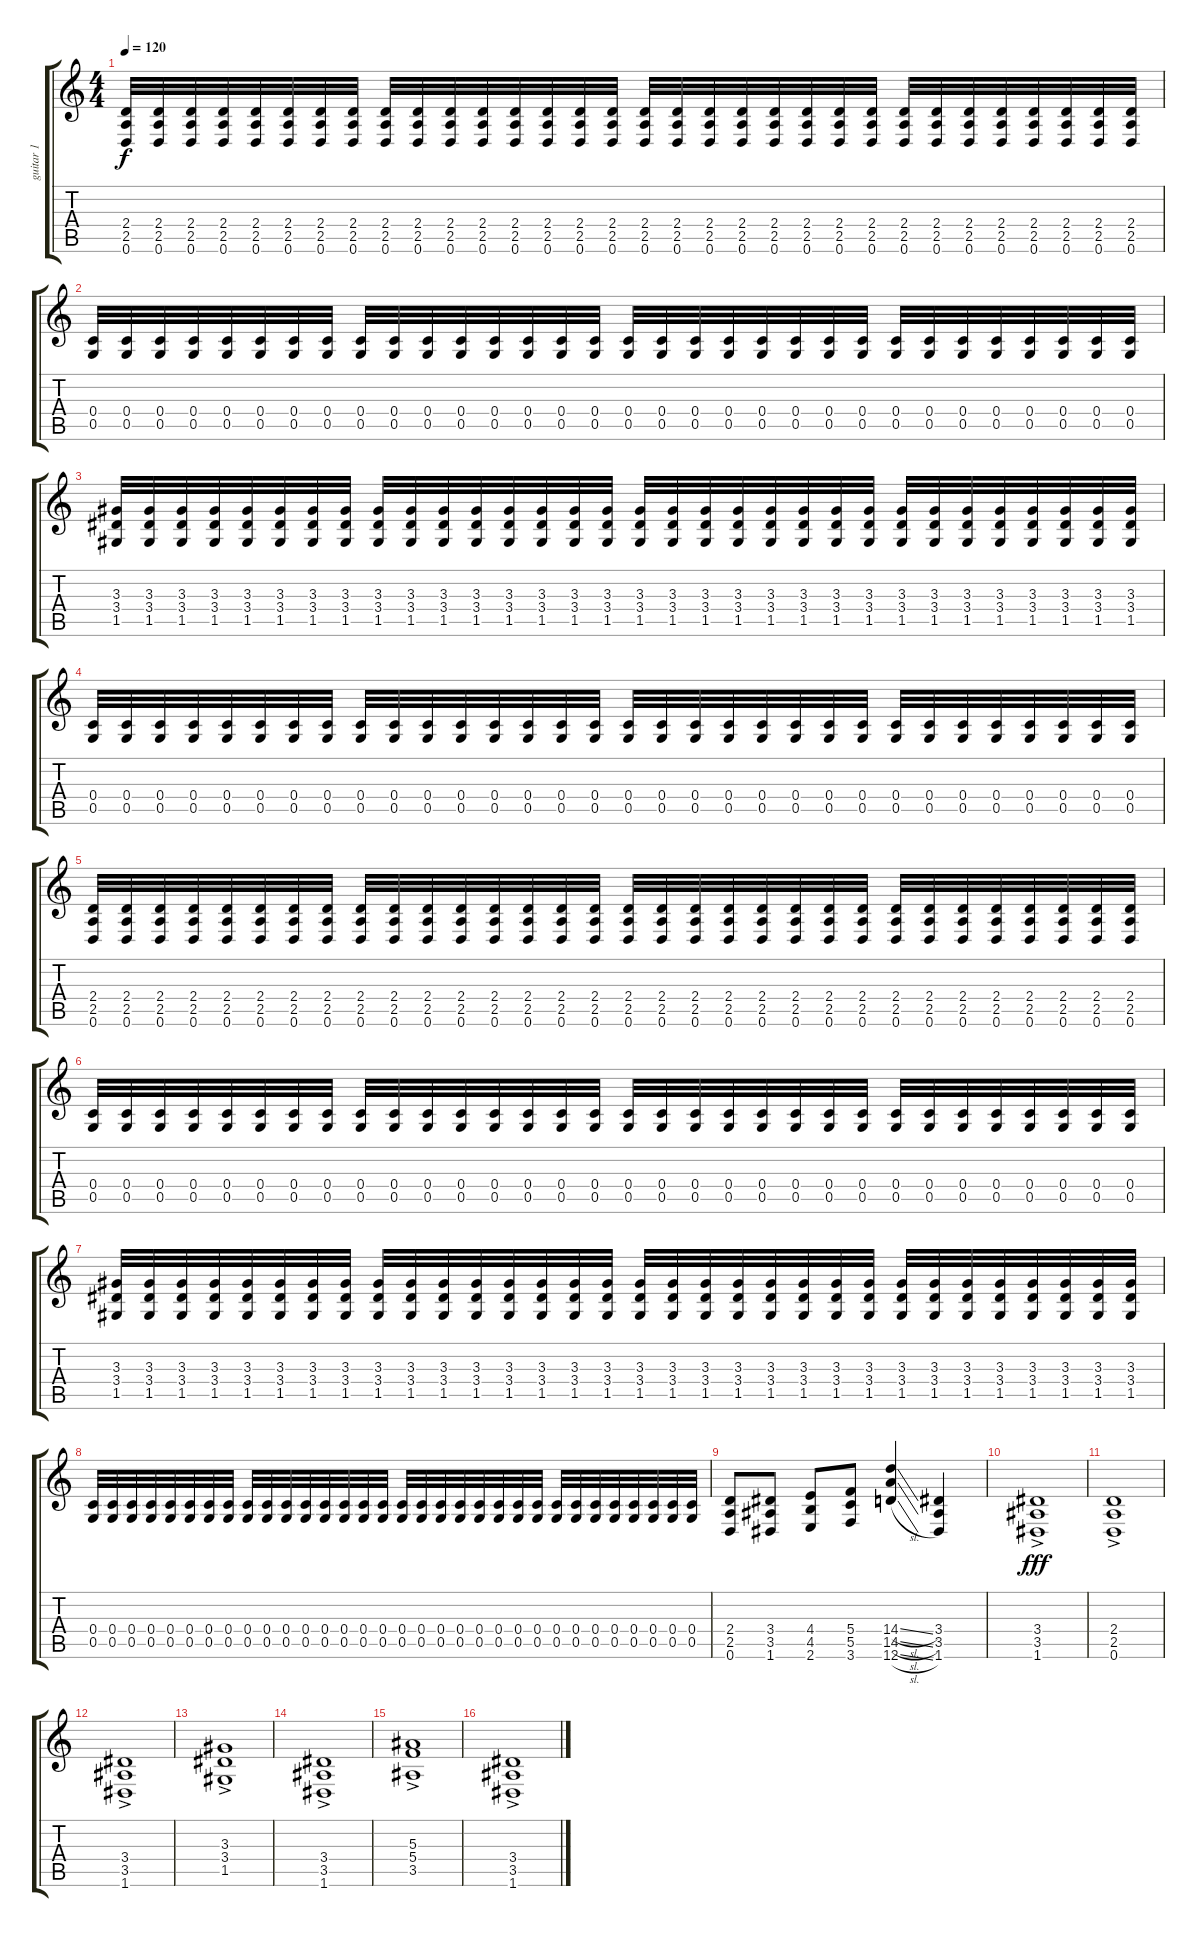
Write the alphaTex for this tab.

\track ("guitar 1" "guitar 1") {instrument distortionguitar}
\staff {score tabs}
\tuning (D4 A3 F3 C3 G2 D2) {hide}
\ts (4 4)
\tempo 120
\clef g2
\ks c
(2.4 2.5 0.6).32{dy f instrument distortionguitar} (2.4 2.5 0.6).32 (2.4 2.5 0.6).32 (2.4 2.5 0.6).32 (2.4 2.5 0.6).32 (2.4 2.5 0.6).32 (2.4 2.5 0.6).32 (2.4 2.5 0.6).32 (2.4 2.5 0.6).32 (2.4 2.5 0.6).32 (2.4 2.5 0.6).32 (2.4 2.5 0.6).32 (2.4 2.5 0.6).32 (2.4 2.5 0.6).32 (2.4 2.5 0.6).32 (2.4 2.5 0.6).32 (2.4 2.5 0.6).32 (2.4 2.5 0.6).32 (2.4 2.5 0.6).32 (2.4 2.5 0.6).32 (2.4 2.5 0.6).32 (2.4 2.5 0.6).32 (2.4 2.5 0.6).32 (2.4 2.5 0.6).32 (2.4 2.5 0.6).32 (2.4 2.5 0.6).32 (2.4 2.5 0.6).32 (2.4 2.5 0.6).32 (2.4 2.5 0.6).32 (2.4 2.5 0.6).32 (2.4 2.5 0.6).32 (2.4 2.5 0.6).32 |
(0.4 0.5).32 (0.4 0.5).32 (0.4 0.5).32 (0.4 0.5).32 (0.4 0.5).32 (0.4 0.5).32 (0.4 0.5).32 (0.4 0.5).32 (0.4 0.5).32 (0.4 0.5).32 (0.4 0.5).32 (0.4 0.5).32 (0.4 0.5).32 (0.4 0.5).32 (0.4 0.5).32 (0.4 0.5).32 (0.4 0.5).32 (0.4 0.5).32 (0.4 0.5).32 (0.4 0.5).32 (0.4 0.5).32 (0.4 0.5).32 (0.4 0.5).32 (0.4 0.5).32 (0.4 0.5).32 (0.4 0.5).32 (0.4 0.5).32 (0.4 0.5).32 (0.4 0.5).32 (0.4 0.5).32 (0.4 0.5).32 (0.4 0.5).32 |
(3.3 3.4 1.5).32 (3.3 3.4 1.5).32 (3.3 3.4 1.5).32 (3.3 3.4 1.5).32 (3.3 3.4 1.5).32 (3.3 3.4 1.5).32 (3.3 3.4 1.5).32 (3.3 3.4 1.5).32 (3.3 3.4 1.5).32 (3.3 3.4 1.5).32 (3.3 3.4 1.5).32 (3.3 3.4 1.5).32 (3.3 3.4 1.5).32 (3.3 3.4 1.5).32 (3.3 3.4 1.5).32 (3.3 3.4 1.5).32 (3.3 3.4 1.5).32 (3.3 3.4 1.5).32 (3.3 3.4 1.5).32 (3.3 3.4 1.5).32 (3.3 3.4 1.5).32 (3.3 3.4 1.5).32 (3.3 3.4 1.5).32 (3.3 3.4 1.5).32 (3.3 3.4 1.5).32 (3.3 3.4 1.5).32 (3.3 3.4 1.5).32 (3.3 3.4 1.5).32 (3.3 3.4 1.5).32 (3.3 3.4 1.5).32 (3.3 3.4 1.5).32 (3.3 3.4 1.5).32 |
(0.4 0.5).32 (0.4 0.5).32 (0.4 0.5).32 (0.4 0.5).32 (0.4 0.5).32 (0.4 0.5).32 (0.4 0.5).32 (0.4 0.5).32 (0.4 0.5).32 (0.4 0.5).32 (0.4 0.5).32 (0.4 0.5).32 (0.4 0.5).32 (0.4 0.5).32 (0.4 0.5).32 (0.4 0.5).32 (0.4 0.5).32 (0.4 0.5).32 (0.4 0.5).32 (0.4 0.5).32 (0.4 0.5).32 (0.4 0.5).32 (0.4 0.5).32 (0.4 0.5).32 (0.4 0.5).32 (0.4 0.5).32 (0.4 0.5).32 (0.4 0.5).32 (0.4 0.5).32 (0.4 0.5).32 (0.4 0.5).32 (0.4 0.5).32 |
(2.4 2.5 0.6).32 (2.4 2.5 0.6).32 (2.4 2.5 0.6).32 (2.4 2.5 0.6).32 (2.4 2.5 0.6).32 (2.4 2.5 0.6).32 (2.4 2.5 0.6).32 (2.4 2.5 0.6).32 (2.4 2.5 0.6).32 (2.4 2.5 0.6).32 (2.4 2.5 0.6).32 (2.4 2.5 0.6).32 (2.4 2.5 0.6).32 (2.4 2.5 0.6).32 (2.4 2.5 0.6).32 (2.4 2.5 0.6).32 (2.4 2.5 0.6).32 (2.4 2.5 0.6).32 (2.4 2.5 0.6).32 (2.4 2.5 0.6).32 (2.4 2.5 0.6).32 (2.4 2.5 0.6).32 (2.4 2.5 0.6).32 (2.4 2.5 0.6).32 (2.4 2.5 0.6).32 (2.4 2.5 0.6).32 (2.4 2.5 0.6).32 (2.4 2.5 0.6).32 (2.4 2.5 0.6).32 (2.4 2.5 0.6).32 (2.4 2.5 0.6).32 (2.4 2.5 0.6).32 |
(0.4 0.5).32 (0.4 0.5).32 (0.4 0.5).32 (0.4 0.5).32 (0.4 0.5).32 (0.4 0.5).32 (0.4 0.5).32 (0.4 0.5).32 (0.4 0.5).32 (0.4 0.5).32 (0.4 0.5).32 (0.4 0.5).32 (0.4 0.5).32 (0.4 0.5).32 (0.4 0.5).32 (0.4 0.5).32 (0.4 0.5).32 (0.4 0.5).32 (0.4 0.5).32 (0.4 0.5).32 (0.4 0.5).32 (0.4 0.5).32 (0.4 0.5).32 (0.4 0.5).32 (0.4 0.5).32 (0.4 0.5).32 (0.4 0.5).32 (0.4 0.5).32 (0.4 0.5).32 (0.4 0.5).32 (0.4 0.5).32 (0.4 0.5).32 |
(3.3 3.4 1.5).32 (3.3 3.4 1.5).32 (3.3 3.4 1.5).32 (3.3 3.4 1.5).32 (3.3 3.4 1.5).32 (3.3 3.4 1.5).32 (3.3 3.4 1.5).32 (3.3 3.4 1.5).32 (3.3 3.4 1.5).32 (3.3 3.4 1.5).32 (3.3 3.4 1.5).32 (3.3 3.4 1.5).32 (3.3 3.4 1.5).32 (3.3 3.4 1.5).32 (3.3 3.4 1.5).32 (3.3 3.4 1.5).32 (3.3 3.4 1.5).32 (3.3 3.4 1.5).32 (3.3 3.4 1.5).32 (3.3 3.4 1.5).32 (3.3 3.4 1.5).32 (3.3 3.4 1.5).32 (3.3 3.4 1.5).32 (3.3 3.4 1.5).32 (3.3 3.4 1.5).32 (3.3 3.4 1.5).32 (3.3 3.4 1.5).32 (3.3 3.4 1.5).32 (3.3 3.4 1.5).32 (3.3 3.4 1.5).32 (3.3 3.4 1.5).32 (3.3 3.4 1.5).32 |
(0.4 0.5).32 (0.4 0.5).32 (0.4 0.5).32 (0.4 0.5).32 (0.4 0.5).32 (0.4 0.5).32 (0.4 0.5).32 (0.4 0.5).32 (0.4 0.5).32 (0.4 0.5).32 (0.4 0.5).32 (0.4 0.5).32 (0.4 0.5).32 (0.4 0.5).32 (0.4 0.5).32 (0.4 0.5).32 (0.4 0.5).32 (0.4 0.5).32 (0.4 0.5).32 (0.4 0.5).32 (0.4 0.5).32 (0.4 0.5).32 (0.4 0.5).32 (0.4 0.5).32 (0.4 0.5).32 (0.4 0.5).32 (0.4 0.5).32 (0.4 0.5).32 (0.4 0.5).32 (0.4 0.5).32 (0.4 0.5).32 (0.4 0.5).32 |
(2.4 2.5 0.6).8 (3.4 3.5 1.6).8 (4.4 4.5 2.6).8 (5.4 5.5 3.6).8 (14.4{sl} 14.5{sl} 12.6{sl}).4 (3.4 3.5 1.6).4 |
(3.4{ac} 3.5{ac} 1.6{ac}).1{dy fff} |
(2.4{ac} 2.5{ac} 0.6{ac}).1 |
(3.4{ac} 3.5{ac} 1.6{ac}).1 |
(3.3{ac} 3.4{ac} 1.5{ac}).1 |
(3.4{ac} 3.5{ac} 1.6{ac}).1 |
(5.3{ac} 5.4{ac} 3.5{ac}).1 |
(3.4{ac} 3.5{ac} 1.6{ac}).1
